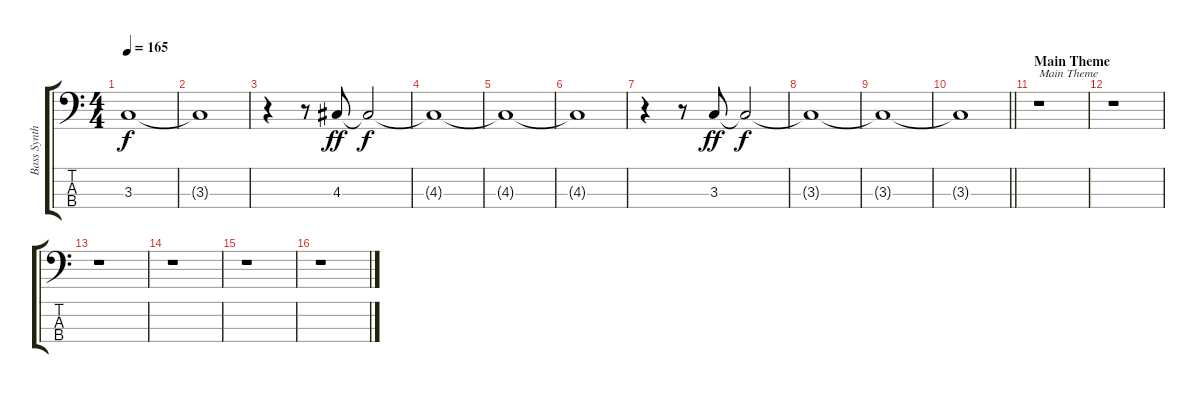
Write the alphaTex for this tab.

\track ("Bass Synthesizer" "Bass Synth") {instrument synthbass2}
\staff {score tabs}
\tuning (G2 D2 A1 E1) {hide}
\ts (4 4)
\tempo 165
\clef f4
\ks c
3.3{t}.1{dy f} |
3.3{t}.1 |
r.4 r.8 4.3.8{dy ff} 4.3{t}.2{dy f} |
4.3{t}.1 |
4.3{t}.1 |
4.3{t}.1 |
r.4 r.8 3.3.8{dy ff} 3.3{t}.2{dy f} |
3.3{t}.1 |
3.3{t}.1 |
\barLineRight lightlight
3.3{t}.1 |
\section ("" "Main Theme")
r.1{txt "Main Theme"} |
r.1 |
r.1 |
r.1 |
r.1 |
r.1
